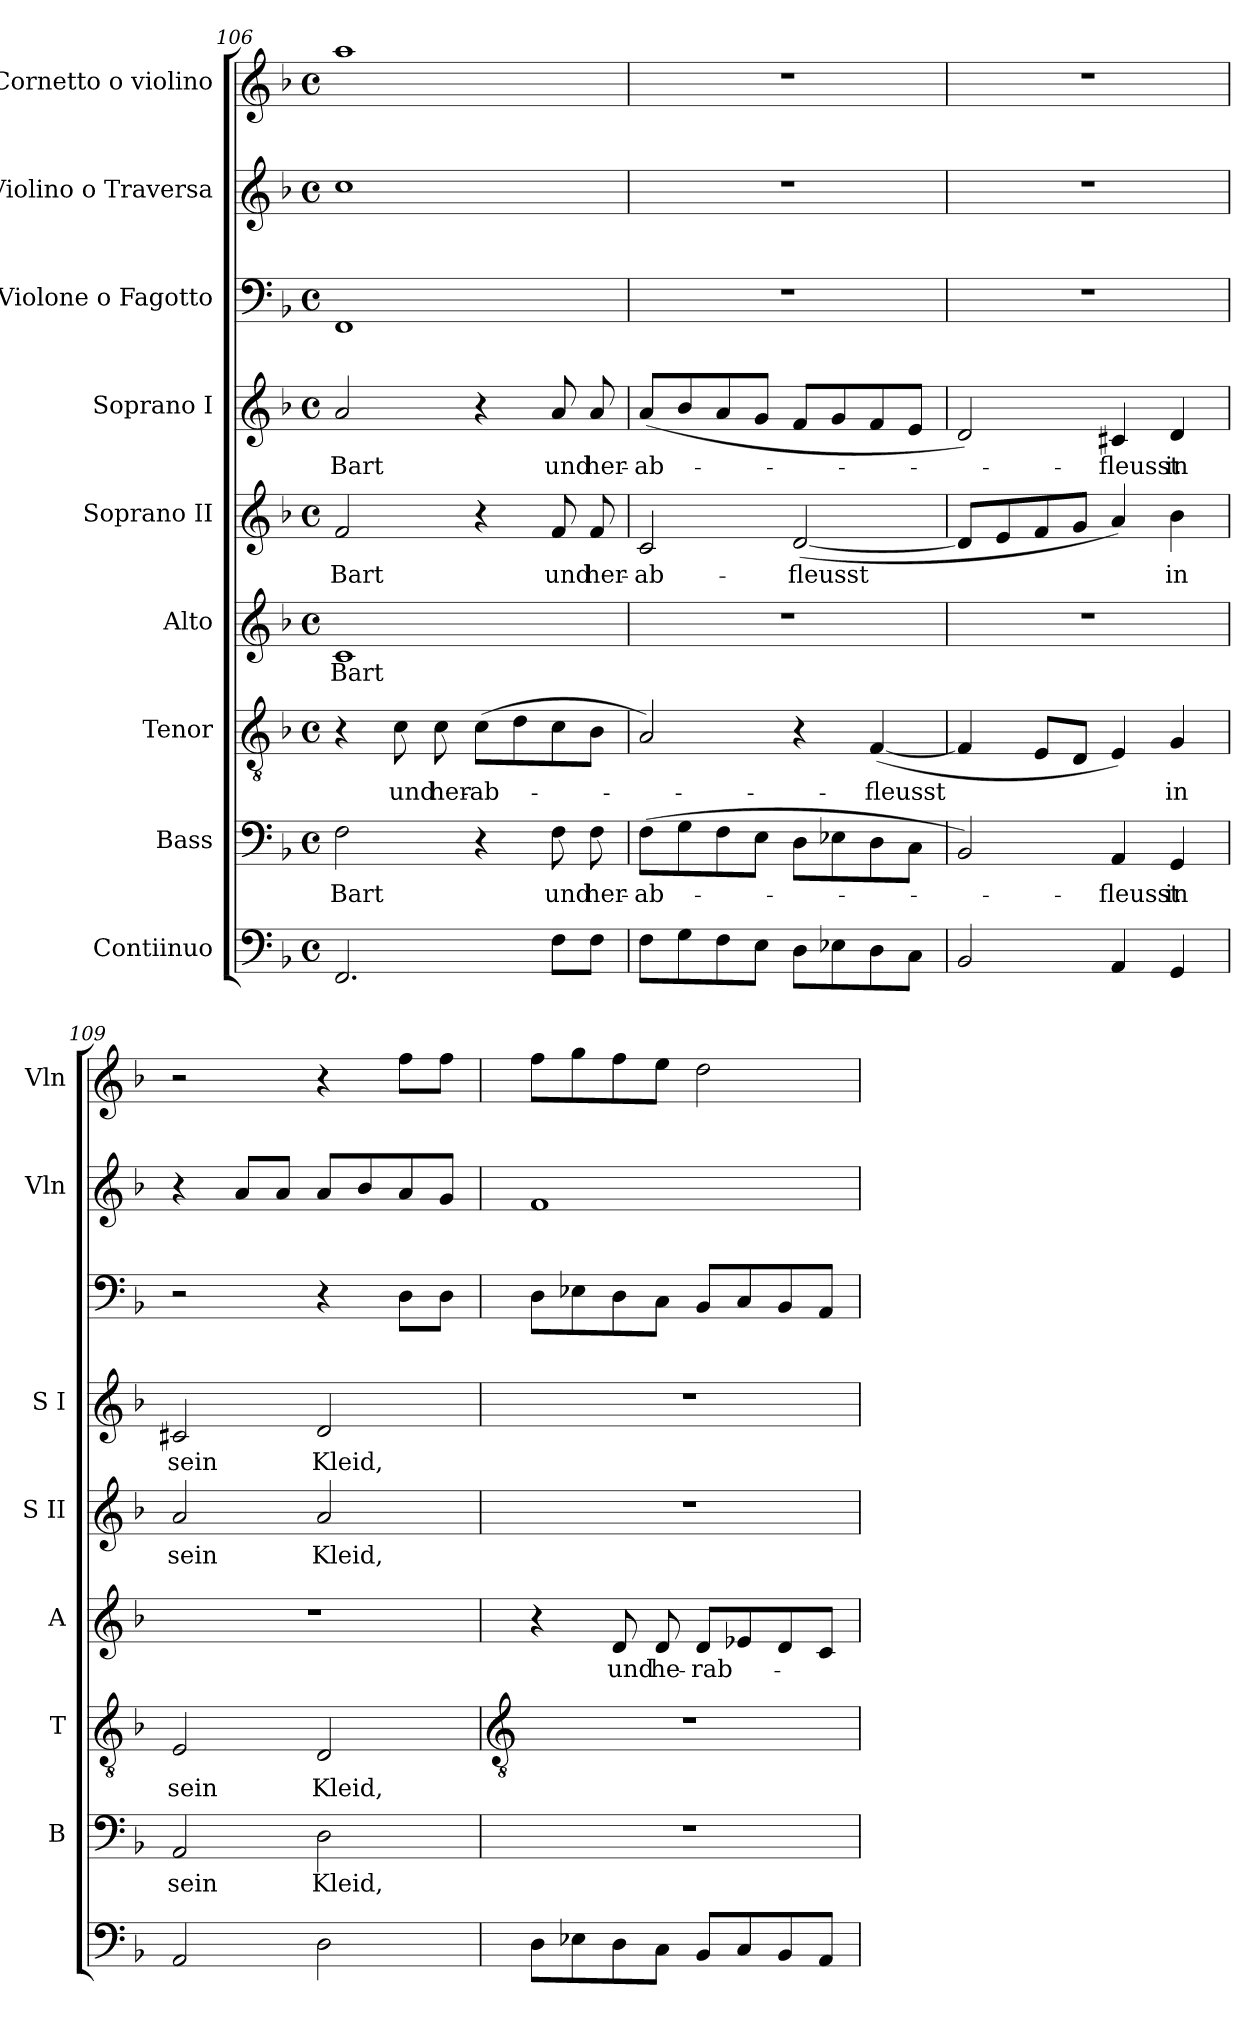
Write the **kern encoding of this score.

**kern	**kern	**text	**kern	**text	**kern	**text	**kern	**text	**kern	**text	**kern	**kern	**kern
*part9	*part8	*part8	*part7	*part7	*part6	*part6	*part5	*part5	*part4	*part4	*part3	*part2	*part1
*staff9	*staff8	*staff8	*staff7	*staff7	*staff6	*staff6	*staff5	*staff5	*staff4	*staff4	*staff3	*staff2	*staff1
*I"Contiinuo	*I"Bass	*	*I"Tenor	*	*I"Alto	*	*I"Soprano II	*	*I"Soprano I	*	*I"Violone o Fagotto	*I"Violino o Traversa	*I"Cornetto o violino
*	*I'B	*	*I'T	*	*I'A	*	*I'S II	*	*I'S I	*	*	*I'Vln	*I'Vln
*clefF4	*clefF4	*	*clefGv2	*	*clefG2	*	*clefG2	*	*clefG2	*	*clefF4	*clefG2	*clefG2
*k[b-]	*k[b-]	*	*k[b-]	*	*k[b-]	*	*k[b-]	*	*k[b-]	*	*k[b-]	*k[b-]	*k[b-]
*F:	*F:	*	*F:	*	*F:	*	*F:	*	*F:	*	*F:	*F:	*F:
*M4/4	*M4/4	*	*M4/4	*	*M4/4	*	*M4/4	*	*M4/4	*	*M4/4	*M4/4	*M4/4
*met(c)	*met(c)	*	*met(c)	*	*met(c)	*	*met(c)	*	*met(c)	*	*met(c)	*met(c)	*met(c)
=106	=106	=106	=106	=106	=106	=106	=106	=106	=106	=106	=106	=106	=106
!	!	!LO:LY:b	!	!	!	!LO:LY:b	!	!LO:LY:b	!	!LO:LY:b	!	!	!
2.FF	2F	Bart	4r	.	1c	Bart	2f	Bart	2a	Bart	1FF	1cc	1aa
!	!	!	!	!LO:LY:b	!	!	!	!	!	!	!	!	!
.	.	.	8c	und	.	.	.	.	.	.	.	.	.
!	!	!	!	!LO:LY:b	!	!	!	!	!	!	!	!	!
.	.	.	8c	her-	.	.	.	.	.	.	.	.	.
!	!	!	!	!LO:LY:b	!	!	!	!	!	!	!	!	!
.	4r	.	(>8cL	-ab-	.	.	4r	.	4r	.	.	.	.
.	.	.	8d	.	.	.	.	.	.	.	.	.	.
!	!	!LO:LY:b	!	!	!	!	!	!LO:LY:b	!	!LO:LY:b	!	!	!
8FL	8F	und	8c	.	.	.	8f	und	8a	und	.	.	.
!	!	!LO:LY:b	!	!	!	!	!	!LO:LY:b	!	!LO:LY:b	!	!	!
8FJ	8F	her-	8B-J	.	.	.	8f	her-	8a	her-	.	.	.
=107	=107	=107	=107	=107	=107	=107	=107	=107	=107	=107	=107	=107	=107
!	!	!LO:LY:b	!	!	!	!	!	!LO:LY:b	!	!LO:LY:b	!	!	!
8FL	(>8FL	-ab-	2A)	.	1r	.	2c	-ab-	(<8aL	-ab-	1r	1r	1r
8G	8G	.	.	.	.	.	.	.	8b-	.	.	.	.
8F	8F	.	.	.	.	.	.	.	8a	.	.	.	.
8EJ	8EJ	.	.	.	.	.	.	.	8gJ	.	.	.	.
!	!	!	!	!	!	!	!	!LO:LY:b	!	!	!	!	!
8DL	8DL	.	4r	.	.	.	(<[2d	-fleusst	8fL	.	.	.	.
8E-X	8E-X	.	.	.	.	.	.	.	8g	.	.	.	.
!	!	!	!	!LO:LY:b	!	!	!	!	!	!	!	!	!
8D	8D	.	(<[4F	fleusst	.	.	.	.	8f	.	.	.	.
8CJ	8CJ	.	.	.	.	.	.	.	8eJ	.	.	.	.
=108	=108	=108	=108	=108	=108	=108	=108	=108	=108	=108	=108	=108	=108
2BB-	2BB-)	.	4F]	.	1r	.	8dL]	.	2d)	.	1r	1r	1r
.	.	.	.	.	.	.	8e	.	.	.	.	.	.
.	.	.	8EL	.	.	.	8f	.	.	.	.	.	.
.	.	.	8DJ	.	.	.	8gJ	.	.	.	.	.	.
!	!	!LO:LY:b	!	!	!	!	!	!	!	!LO:LY:b	!	!	!
4AA	4AA	fleusst	4E)	.	.	.	4a)	.	4c#X	fleusst	.	.	.
!	!	!LO:LY:b	!	!LO:LY:b	!	!	!	!LO:LY:b	!	!LO:LY:b	!	!	!
4GG	4GG	in	4G	in	.	.	4b-	in	4d	in	.	.	.
=109	=109	=109	=109	=109	=109	=109	=109	=109	=109	=109	=109	=109	=109
!	!	!LO:LY:b	!	!LO:LY:b	!	!	!	!LO:LY:b	!	!LO:LY:b	!	!	!
2AA	2AA	sein	2E	sein	1r	.	2a	sein	2c#X	sein	2r	4r	2r
.	.	.	.	.	.	.	.	.	.	.	.	8aL	.
.	.	.	.	.	.	.	.	.	.	.	.	8aJ	.
!	!	!LO:LY:b	!	!LO:LY:b	!	!	!	!LO:LY:b	!	!LO:LY:b	!	!	!
2D	2D	Kleid,	2D	Kleid,	.	.	2a	Kleid,	2d	Kleid,	4r	8aL	4r
.	.	.	.	.	.	.	.	.	.	.	.	8b-	.
.	.	.	.	.	.	.	.	.	.	.	8DL	8a	8ffL
.	.	.	.	.	.	.	.	.	.	.	8DJ	8gJ	8ffJ
!!LO:LB:g=z
=110	=110	=110	=110	=110	=110	=110	=110	=110	=110	=110	=110	=110	=110
*	*	*	*clefGv2	*	*	*	*	*	*	*	*	*	*
8DL	1r	.	1r	.	4r	.	1r	.	1r	.	8DL	1f	8ffL
8E-X	.	.	.	.	.	.	.	.	.	.	8E-X	.	8gg
!	!	!	!	!	!	!LO:LY:b	!	!	!	!	!	!	!
8D	.	.	.	.	8d	und	.	.	.	.	8D	.	8ff
!	!	!	!	!	!	!LO:LY:b	!	!	!	!	!	!	!
8CJ	.	.	.	.	8d	he-	.	.	.	.	8CJ	.	8eeJ
!	!	!	!	!	!	!LO:LY:b	!	!	!	!	!	!	!
8BB-L	.	.	.	.	8dL	-rab-	.	.	.	.	8BB-L	.	2dd
8C	.	.	.	.	8e-X	.	.	.	.	.	8C	.	.
8BB-	.	.	.	.	8d	.	.	.	.	.	8BB-	.	.
8AAJ	.	.	.	.	8cJ	.	.	.	.	.	8AAJ	.	.
=	=	=	=	=	=	=	=	=	=	=	=	=	=
*-	*-	*-	*-	*-	*-	*-	*-	*-	*-	*-	*-	*-	*-
